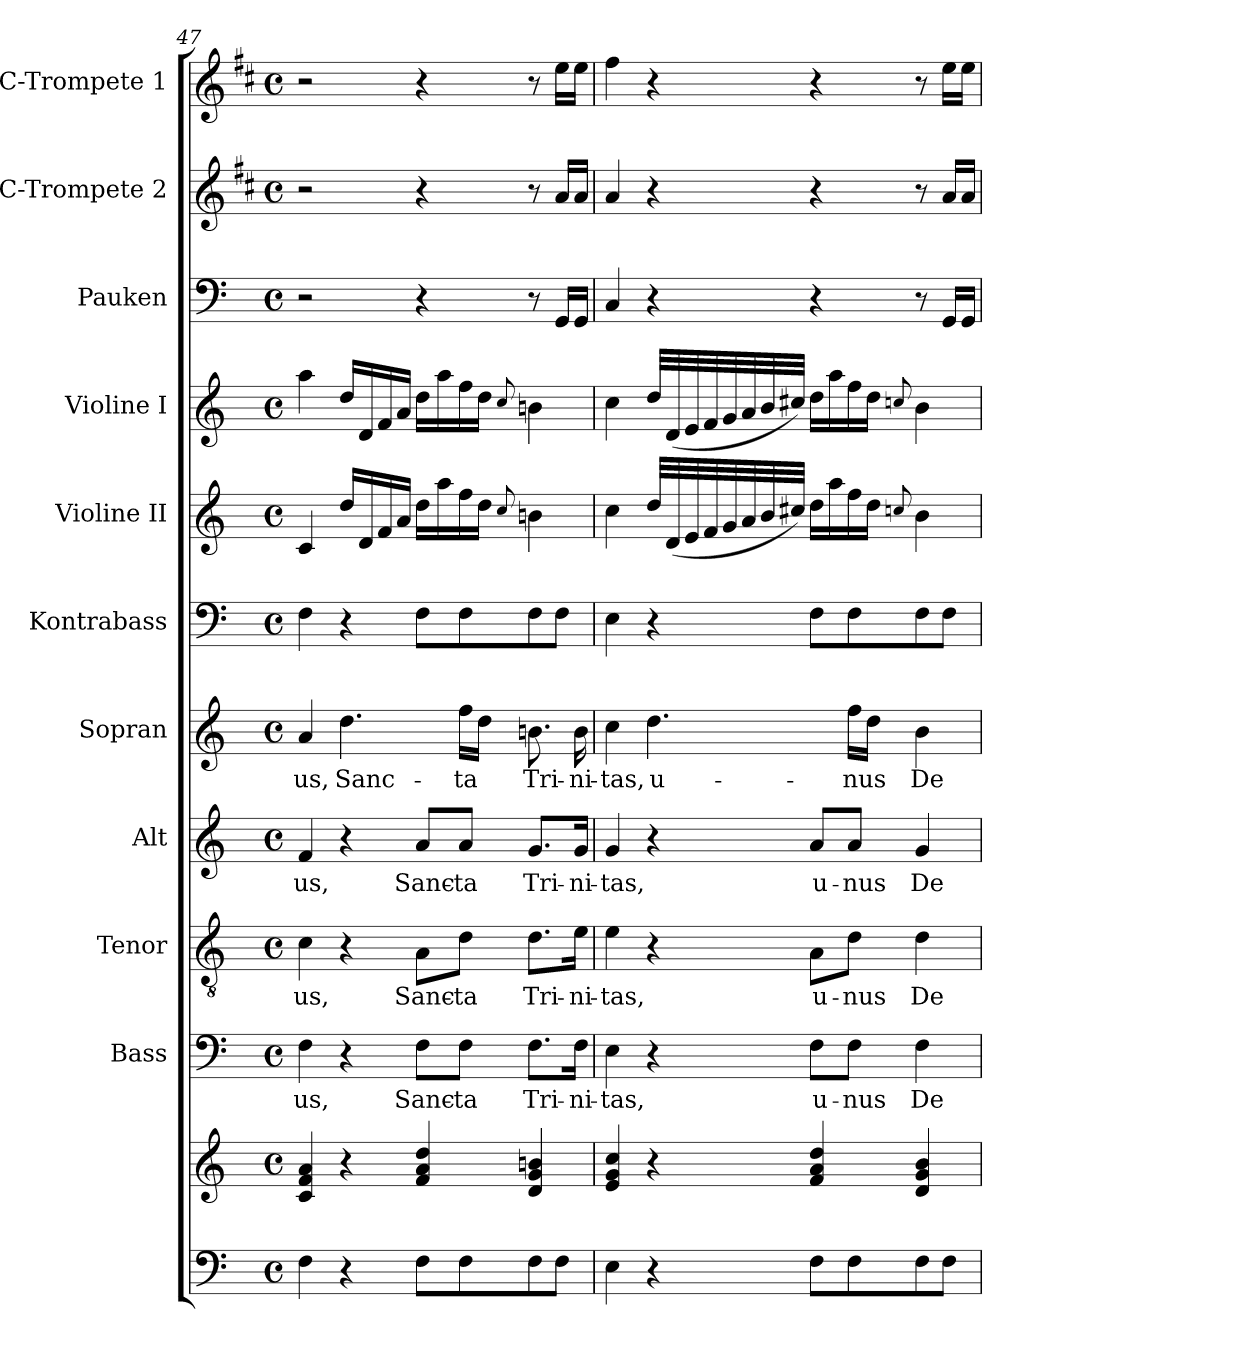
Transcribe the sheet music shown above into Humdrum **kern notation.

**kern	**kern	**kern	**text	**kern	**text	**kern	**text	**kern	**text	**kern	**kern	**kern	**kern	**kern	**kern
*part11	*part11	*part10	*part10	*part9	*part9	*part8	*part8	*part7	*part7	*part6	*part5	*part4	*part3	*part2	*part1
*staff12	*staff11	*staff10	*staff10	*staff9	*staff9	*staff8	*staff8	*staff7	*staff7	*staff6	*staff5	*staff4	*staff3	*staff2	*staff1
*	*	*I"Bass	*	*I"Tenor	*	*I"Alt	*	*I"Sopran	*	*I"Kontrabass	*I"Violine II	*I"Violine I	*I"Pauken	*I"C-Trompete 2	*I"C-Trompete 1
*	*	*I'B.	*	*I'T.	*	*I'A.	*	*I'S.	*	*I'Kb.	*I'Vl. II	*I'Vl. I	*I'Pk.	*I'C Trp. 2	*I'C Trp. 1
*clefF4	*clefG2	*clefF4	*	*clefGv2	*	*clefG2	*	*clefG2	*	*clefF4	*clefG2	*clefG2	*clefF4	*clefG2	*clefG2
*	*	*	*	*	*	*	*	*	*	*ITrd7c12	*	*	*	*ITrd1c2	*ITrd1c2
*k[]	*k[]	*k[]	*	*k[]	*	*k[]	*	*k[]	*	*k[]	*k[]	*k[]	*k[]	*k[]	*k[]
*C:	*C:	*C:	*	*C:	*	*C:	*	*C:	*	*C:	*C:	*C:	*C:	*C:	*C:
*M4/4	*M4/4	*M4/4	*	*M4/4	*	*M4/4	*	*M4/4	*	*M4/4	*M4/4	*M4/4	*M4/4	*M4/4	*M4/4
*met(c)	*met(c)	*met(c)	*	*met(c)	*	*met(c)	*	*met(c)	*	*met(c)	*met(c)	*met(c)	*met(c)	*met(c)	*met(c)
=47	=47	=47	=47	=47	=47	=47	=47	=47	=47	=47	=47	=47	=47	=47	=47
!	!	!	!LO:LY:b	!	!LO:LY:b	!	!LO:LY:b	!	!LO:LY:b	!	!	!	!	!	!
4F\	4c/ 4f/ 4a/	4F\	-us,	4c\	-us,	4f/	-us,	4a/	-us,	4FF\	4c/	4aa\	2r	2r	2r
!	!	!	!	!	!	!	!	!	!LO:LY:b	!	!	!	!	!	!
4r	4r	4r	.	4r	.	4r	.	4.dd\	Sanc-	4r	16dd/LL	16dd/LL	.	.	.
.	.	.	.	.	.	.	.	.	.	.	16d/	16d/	.	.	.
.	.	.	.	.	.	.	.	.	.	.	16f/	16f/	.	.	.
.	.	.	.	.	.	.	.	.	.	.	16a/JJ	16a/JJ	.	.	.
!	!	!	!LO:LY:b	!	!LO:LY:b	!	!LO:LY:b	!	!	!	!	!	!	!	!
8F\L	4f/ 4a/ 4dd/	8F\L	Sanc-	8A\L	Sanc-	8a/L	Sanc-	.	.	8FF\L	16dd\LL	16dd\LL	4r	4r	4r
.	.	.	.	.	.	.	.	.	.	.	16aa\	16aa\	.	.	.
!	!	!	!LO:LY:b	!	!LO:LY:b	!	!LO:LY:b	!	!LO:LY:b	!	!	!	!	!	!
8F\	.	8F\J	-ta	8d\J	-ta	8a/J	-ta	16ff\LL	-ta	8FF\	16ff\	16ff\	.	.	.
.	.	.	.	.	.	.	.	16dd\JJ	.	.	16dd\JJ	16dd\JJ	.	.	.
.	.	.	.	.	.	.	.	.	.	.	8qqcc/	8qqcc/	.	.	.
!	!	!	!LO:LY:b	!	!LO:LY:b	!	!LO:LY:b	!	!LO:LY:b	!	!	!	!	!	!
8F\	4d/ 4g/ 4bn/	8.F\L	Tri-	8.d\L	Tri-	8.g/L	Tri-	8.bn\	Tri-	8FF\	4bn\	4bn\	8r	8r	8r
8F\J	.	.	.	.	.	.	.	.	.	8FF\J	.	.	16GG/LL	16g/LL	16dd\LL
!	!	!	!LO:LY:b	!	!LO:LY:b	!	!LO:LY:b	!	!LO:LY:b	!	!	!	!	!	!
.	.	16F\Jk	-ni-	16e\Jk	-ni-	16g/Jk	-ni-	16b\	-ni-	.	.	.	16GG/JJ	16g/JJ	16dd\JJ
!!LO:PB:g=z
=48	=48	=48	=48	=48	=48	=48	=48	=48	=48	=48	=48	=48	=48	=48	=48
!	!	!	!LO:LY:b	!	!LO:LY:b	!	!LO:LY:b	!	!LO:LY:b	!	!	!	!	!	!
4E\	4e/ 4g/ 4cc/	4E\	-tas,	4e\	-tas,	4g/	-tas,	4cc\	-tas,	4EE\	4cc\	4cc\	4C/	4g/	4ee\
!	!	!	!	!	!	!	!	!	!LO:LY:b	!	!	!	!	!	!
4r	4r	4r	.	4r	.	4r	.	4.dd\	u-	4r	32dd/LLL	32dd/LLL	4r	4r	4r
.	.	.	.	.	.	.	.	.	.	.	(<32d/	(<32d/	.	.	.
.	.	.	.	.	.	.	.	.	.	.	32e/	32e/	.	.	.
.	.	.	.	.	.	.	.	.	.	.	32f/	32f/	.	.	.
.	.	.	.	.	.	.	.	.	.	.	32g/	32g/	.	.	.
.	.	.	.	.	.	.	.	.	.	.	32a/	32a/	.	.	.
.	.	.	.	.	.	.	.	.	.	.	32b/	32b/	.	.	.
.	.	.	.	.	.	.	.	.	.	.	32cc#X/JJJ)	32cc#X/JJJ)	.	.	.
!	!	!	!LO:LY:b	!	!LO:LY:b	!	!LO:LY:b	!	!	!	!	!	!	!	!
8F\L	4f/ 4a/ 4dd/	8F\L	u-	8A\L	u-	8a/L	u-	.	.	8FF\L	16dd\LL	16dd\LL	4r	4r	4r
.	.	.	.	.	.	.	.	.	.	.	16aa\	16aa\	.	.	.
!	!	!	!LO:LY:b	!	!LO:LY:b	!	!LO:LY:b	!	!LO:LY:b	!	!	!	!	!	!
8F\	.	8F\J	-nus	8d\J	-nus	8a/J	-nus	16ff\LL	-nus	8FF\	16ff\	16ff\	.	.	.
.	.	.	.	.	.	.	.	16dd\JJ	.	.	16dd\JJ	16dd\JJ	.	.	.
.	.	.	.	.	.	.	.	.	.	.	8qqcc/	8qqcc/	.	.	.
!	!	!	!LO:LY:b	!	!LO:LY:b	!	!LO:LY:b	!	!LO:LY:b	!	!	!	!	!	!
8F\	4d/ 4g/ 4b/	4F\	De-	4d\	De-	4g/	De-	4b\	De-	8FF\	4b\	4b\	8r	8r	8r
8F\J	.	.	.	.	.	.	.	.	.	8FF\J	.	.	16GG/LL	16g/LL	16dd\LL
.	.	.	.	.	.	.	.	.	.	.	.	.	16GG/JJ	16g/JJ	16dd\JJ
=	=	=	=	=	=	=	=	=	=	=	=	=	=	=	=
*-	*-	*-	*-	*-	*-	*-	*-	*-	*-	*-	*-	*-	*-	*-	*-
